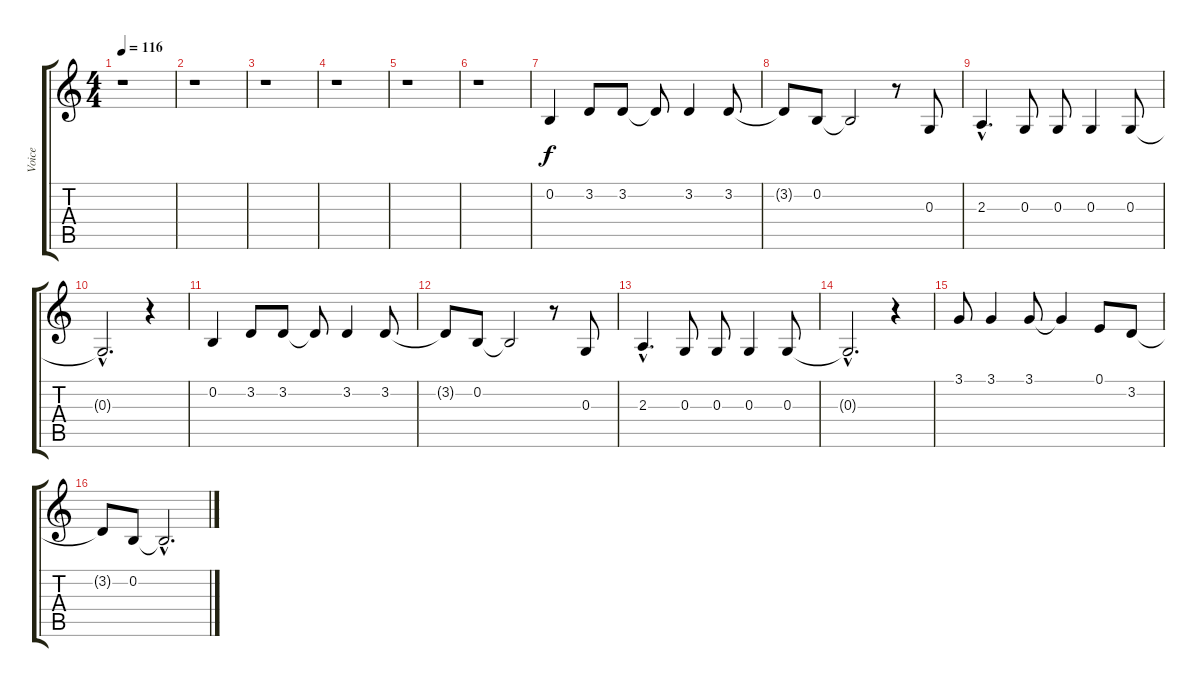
\track ("Voice" "Voice") {instrument synthvoice}
\staff {score tabs}
\tuning (E4 B3 G3 D3 A2 E2) {hide}
\ts (4 4)
\tempo 116
\clef g2
\ks c
r.1{dy f instrument synthvoice} |
r.1 |
r.1 |
r.1 |
r.1 |
r.1 |
0.2.4 3.2.8 3.2.8 3.2{t}.8 3.2.4 3.2.8 |
3.2{t}.8 0.2.8 0.2{t}.2 r.8 0.3.8 |
2.3{hac}.4{d} 0.3.8 0.3.8 0.3.4 0.3.8 |
0.3{hac t}.2{d} r.4 |
0.2.4 3.2.8 3.2.8 3.2{t}.8 3.2.4 3.2.8 |
3.2{t}.8 0.2.8 0.2{t}.2 r.8 0.3.8 |
2.3{hac}.4{d} 0.3.8 0.3.8 0.3.4 0.3.8 |
0.3{hac t}.2{d} r.4 |
3.1.8 3.1.4 3.1.8 3.1{t}.4 0.1.8 3.2.8 |
3.2{t}.8 0.2.8 0.2{hac t}.2{d}
